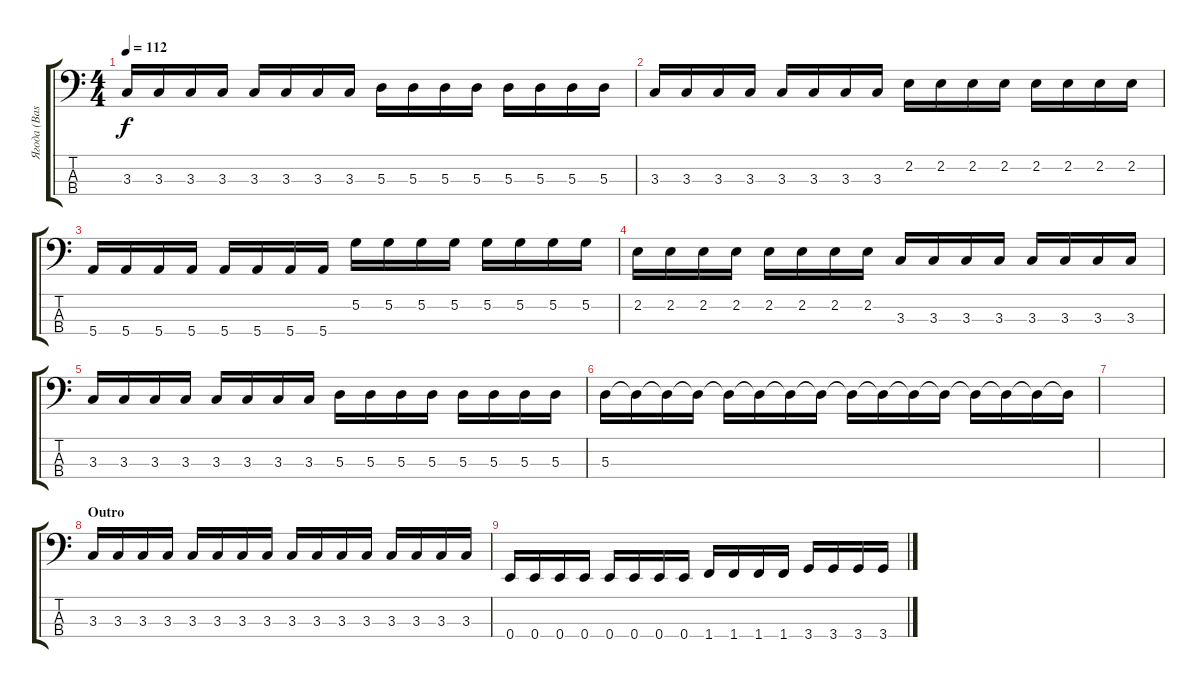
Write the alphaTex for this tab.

\track ("Ягода (Bass)" "Ягода (Bas") {instrument electricbassfinger}
\staff {score tabs}
\tuning (G2 D2 A1 E1) {hide}
\ts (4 4)
\tempo 112
\clef f4
\ks c
3.3.16{dy f} 3.3.16 3.3.16 3.3.16 3.3.16 3.3.16 3.3.16 3.3.16 5.3.16 5.3.16 5.3.16 5.3.16 5.3.16 5.3.16 5.3.16 5.3.16 |
3.3.16 3.3.16 3.3.16 3.3.16 3.3.16 3.3.16 3.3.16 3.3.16 2.2.16 2.2.16 2.2.16 2.2.16 2.2.16 2.2.16 2.2.16 2.2.16 |
5.4.16 5.4.16 5.4.16 5.4.16 5.4.16 5.4.16 5.4.16 5.4.16 5.2.16 5.2.16 5.2.16 5.2.16 5.2.16 5.2.16 5.2.16 5.2.16 |
2.2.16 2.2.16 2.2.16 2.2.16 2.2.16 2.2.16 2.2.16 2.2.16 3.3.16 3.3.16 3.3.16 3.3.16 3.3.16 3.3.16 3.3.16 3.3.16 |
3.3.16 3.3.16 3.3.16 3.3.16 3.3.16 3.3.16 3.3.16 3.3.16 5.3.16 5.3.16 5.3.16 5.3.16 5.3.16 5.3.16 5.3.16 5.3.16 |
5.3.16 5.3{t}.16 5.3{t}.16 5.3{t}.16 5.3{t}.16 5.3{t}.16 5.3{t}.16 5.3{t}.16 5.3{t}.16 5.3{t}.16 5.3{t}.16 5.3{t}.16 5.3{t}.16 5.3{t}.16 5.3{t}.16 5.3{t}.16 |
|
\section ("" "Outro")
3.3.16 3.3.16 3.3.16 3.3.16 3.3.16 3.3.16 3.3.16 3.3.16 3.3.16 3.3.16 3.3.16 3.3.16 3.3.16 3.3.16 3.3.16 3.3.16 |
0.4.16 0.4.16 0.4.16 0.4.16 0.4.16 0.4.16 0.4.16 0.4.16 1.4.16 1.4.16 1.4.16 1.4.16 3.4.16 3.4.16 3.4.16 3.4.16
